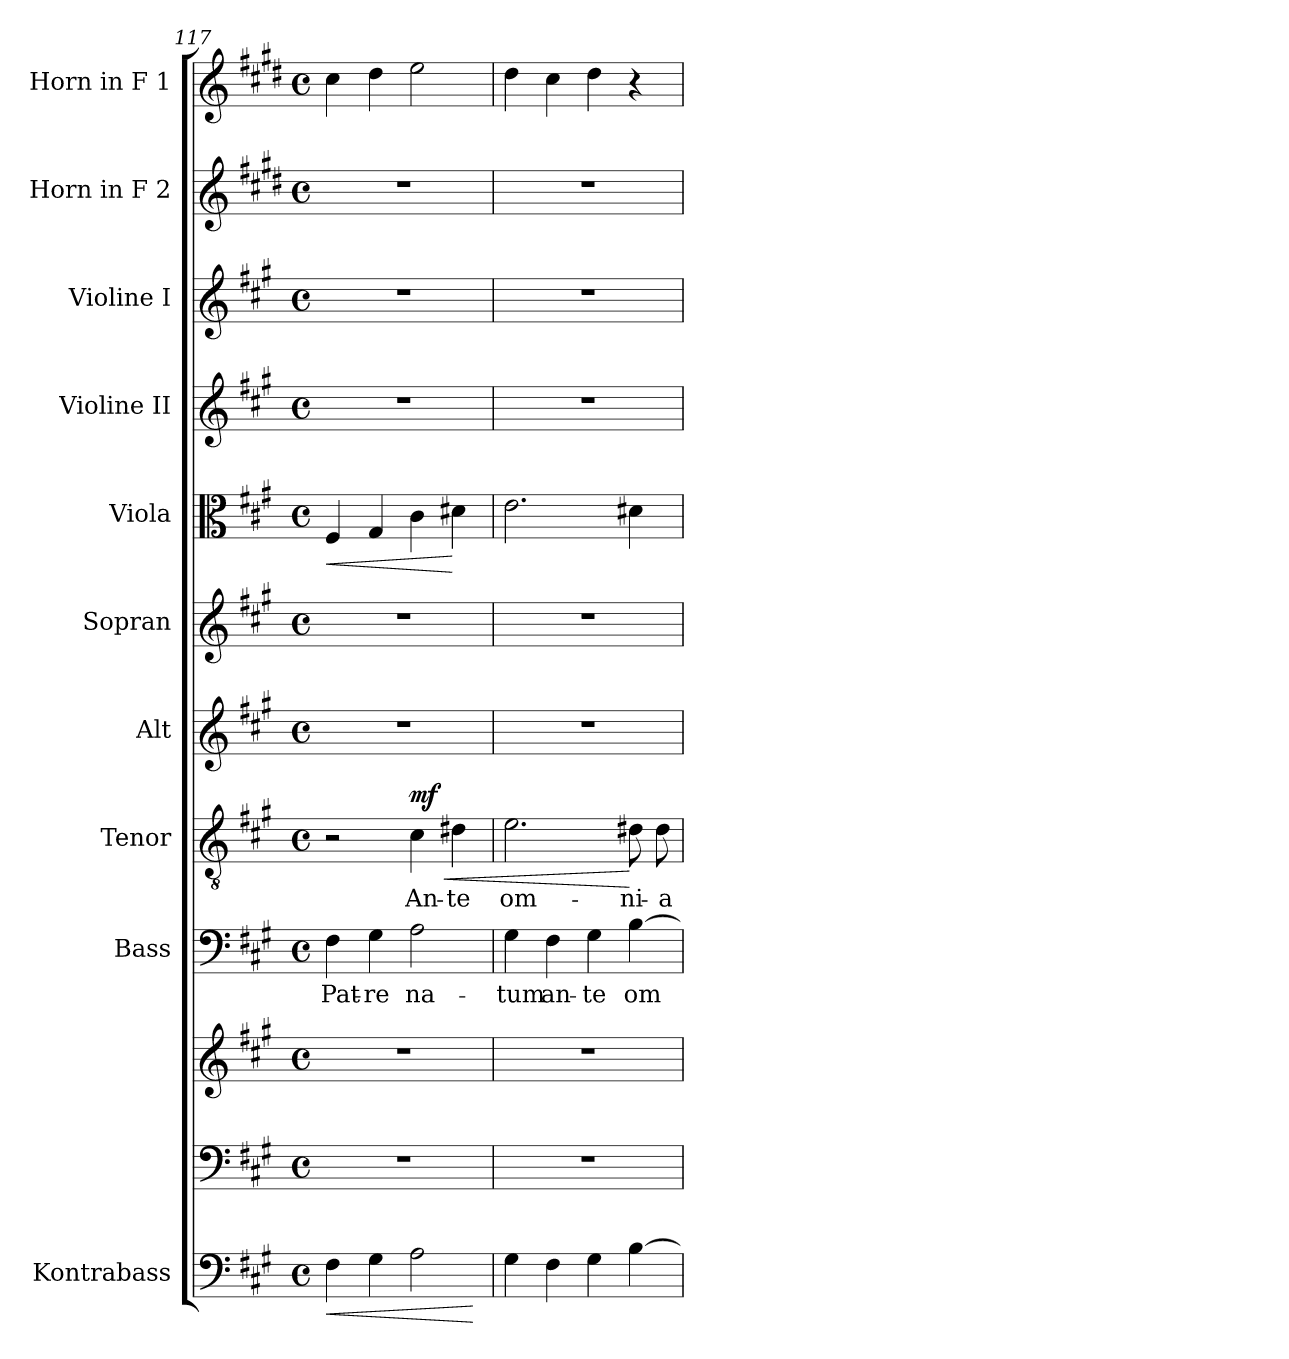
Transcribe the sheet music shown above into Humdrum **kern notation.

**kern	**dynam	**kern	**kern	**kern	**text	**kern	**text	**dynam	**kern	**kern	**kern	**dynam	**kern	**kern	**kern	**kern
*part11	*part11	*part10	*part10	*part9	*part9	*part8	*part8	*part8	*part7	*part6	*part5	*part5	*part4	*part3	*part2	*part1
*staff12	*staff12	*staff11	*staff10	*staff9	*staff9	*staff8	*staff8	*staff8	*staff7	*staff6	*staff5	*staff5	*staff4	*staff3	*staff2	*staff1
*I"Kontrabass	*	*	*	*I"Bass	*	*I"Tenor	*	*	*I"Alt	*I"Sopran	*I"Viola	*	*I"Violine II	*I"Violine I	*I"Horn in F 2	*I"Horn in F 1
*I'Kb.	*	*	*	*I'B.	*	*I'T.	*	*	*I'A.	*I'S.	*I'Vla.	*	*I'Vl. II	*I'Vl. I	*	*
*clefF4	*	*clefF4	*clefG2	*clefF4	*	*clefGv2	*	*	*clefG2	*clefG2	*clefC3	*	*clefG2	*clefG2	*clefG2	*clefG2
*ITrd7c12	*	*	*	*	*	*	*	*	*	*	*	*	*	*	*ITrd4c7	*ITrd4c7
*k[f#c#g#]	*	*k[f#c#g#]	*k[f#c#g#]	*k[f#c#g#]	*	*k[f#c#g#]	*	*	*k[f#c#g#]	*k[f#c#g#]	*k[f#c#g#]	*	*k[f#c#g#]	*k[f#c#g#]	*k[f#c#g#]	*k[f#c#g#]
*A:	*	*A:	*A:	*A:	*	*A:	*	*	*A:	*A:	*A:	*	*A:	*A:	*A:	*A:
*M4/4	*	*M4/4	*M4/4	*M4/4	*	*M4/4	*	*	*M4/4	*M4/4	*M4/4	*	*M4/4	*M4/4	*M4/4	*M4/4
*met(c)	*	*met(c)	*met(c)	*met(c)	*	*met(c)	*	*	*met(c)	*met(c)	*met(c)	*	*met(c)	*met(c)	*met(c)	*met(c)
=117	=117	=117	=117	=117	=117	=117	=117	=117	=117	=117	=117	=117	=117	=117	=117	=117
!	!LO:HP:b	!	!	!	!LO:LY:b	!	!	!	!	!	!	!LO:HP:b	!	!	!	!
4FF#\	<	1r	1r	4F#\	Pat-	2r	.	.	1r	1r	4F#/	<	1r	1r	1r	4f#\
!	!	!	!	!	!LO:LY:b	!	!	!	!	!	!	!	!	!	!	!
4GG#\	.	.	.	4G#\	-re	.	.	.	.	.	4G#/	.	.	.	.	4g#\
!	!	!	!	!	!LO:LY:b	!	!LO:LY:b	!LO:HP:b	!	!	!	!	!	!	!	!
!	!	!	!	!	!	!	!	!LO:DY:n=1:a	!	!	!	!	!	!	!	!
2AA\	.	.	.	2A\	na-	4c#\	An-	< mf	.	.	4c#\	.	.	.	.	2a\
!	!	!	!	!	!	!	!LO:LY:b	!	!	!	!	!	!	!	!	!
.	.	.	.	.	.	4d#X\	-te	.	.	.	4d#X\	[	.	.	.	.
.	[	.	.	.	.	.	.	.	.	.	.	.	.	.	.	.
=118	=118	=118	=118	=118	=118	=118	=118	=118	=118	=118	=118	=118	=118	=118	=118	=118
!	!	!	!	!	!LO:LY:b	!	!LO:LY:b	!	!	!	!	!	!	!	!	!
4GG#\	.	1r	1r	4G#\	-tum	2.e\	om-	.	1r	1r	2.e\	.	1r	1r	1r	4g#\
!	!	!	!	!	!LO:LY:b	!	!	!	!	!	!	!	!	!	!	!
4FF#\	.	.	.	4F#\	an-	.	.	.	.	.	.	.	.	.	.	4f#\
!	!	!	!	!	!LO:LY:b	!	!	!	!	!	!	!	!	!	!	!
4GG#\	.	.	.	4G#\	-te	.	.	.	.	.	.	.	.	.	.	4g#\
!	!	!	!	!	!LO:LY:b	!	!LO:LY:b	!	!	!	!	!	!	!	!	!
[4BB\	.	.	.	[4B\	om-	8d#X\	-ni-	[	.	.	4d#X\	.	.	.	.	4r
!	!	!	!	!	!	!	!LO:LY:b	!	!	!	!	!	!	!	!	!
.	.	.	.	.	.	8d#\	-a	.	.	.	.	.	.	.	.	.
=	=	=	=	=	=	=	=	=	=	=	=	=	=	=	=	=
*-	*-	*-	*-	*-	*-	*-	*-	*-	*-	*-	*-	*-	*-	*-	*-	*-
